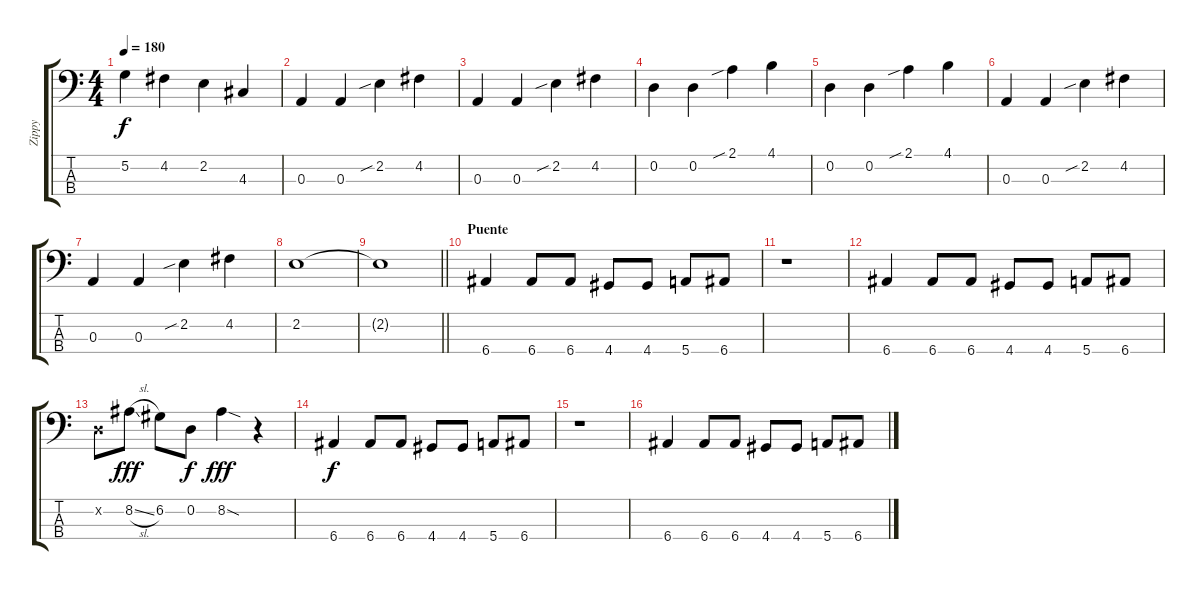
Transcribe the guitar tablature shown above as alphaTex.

\track ("Zippy" "Zippy") {instrument electricbassfinger}
\staff {score tabs}
\tuning (G2 D2 A1 E1) {hide}
\ts (4 4)
\tempo 180
\clef f4
\ks c
5.2.4{dy f} 4.2.4 2.2.4 4.3.4 |
0.3.4 0.3.4 2.2{sib}.4 4.2.4 |
0.3.4 0.3.4 2.2{sib}.4 4.2.4 |
0.2.4 0.2.4 2.1{sib}.4 4.1.4 |
0.2.4 0.2.4 2.1{sib}.4 4.1.4 |
0.3.4 0.3.4 2.2{sib}.4 4.2.4 |
0.3.4 0.3.4 2.2{sib}.4 4.2.4 |
2.2.1 |
\barLineRight lightlight
2.2{t}.1 |
\section ("" "Puente")
6.4.4 6.4.8 6.4.8 4.4.8 4.4.8 5.4.8 6.4.8 |
r.1 |
6.4.4 6.4.8 6.4.8 4.4.8 4.4.8 5.4.8 6.4.8 |
0.2{x}.8 8.2{sl}.8{dy fff} 6.2.8 0.2.8{dy f} 8.2{sod}.4{dy fff} r.4 |
6.4.4{dy f} 6.4.8 6.4.8 4.4.8 4.4.8 5.4.8 6.4.8 |
r.1 |
6.4.4 6.4.8 6.4.8 4.4.8 4.4.8 5.4.8 6.4.8
